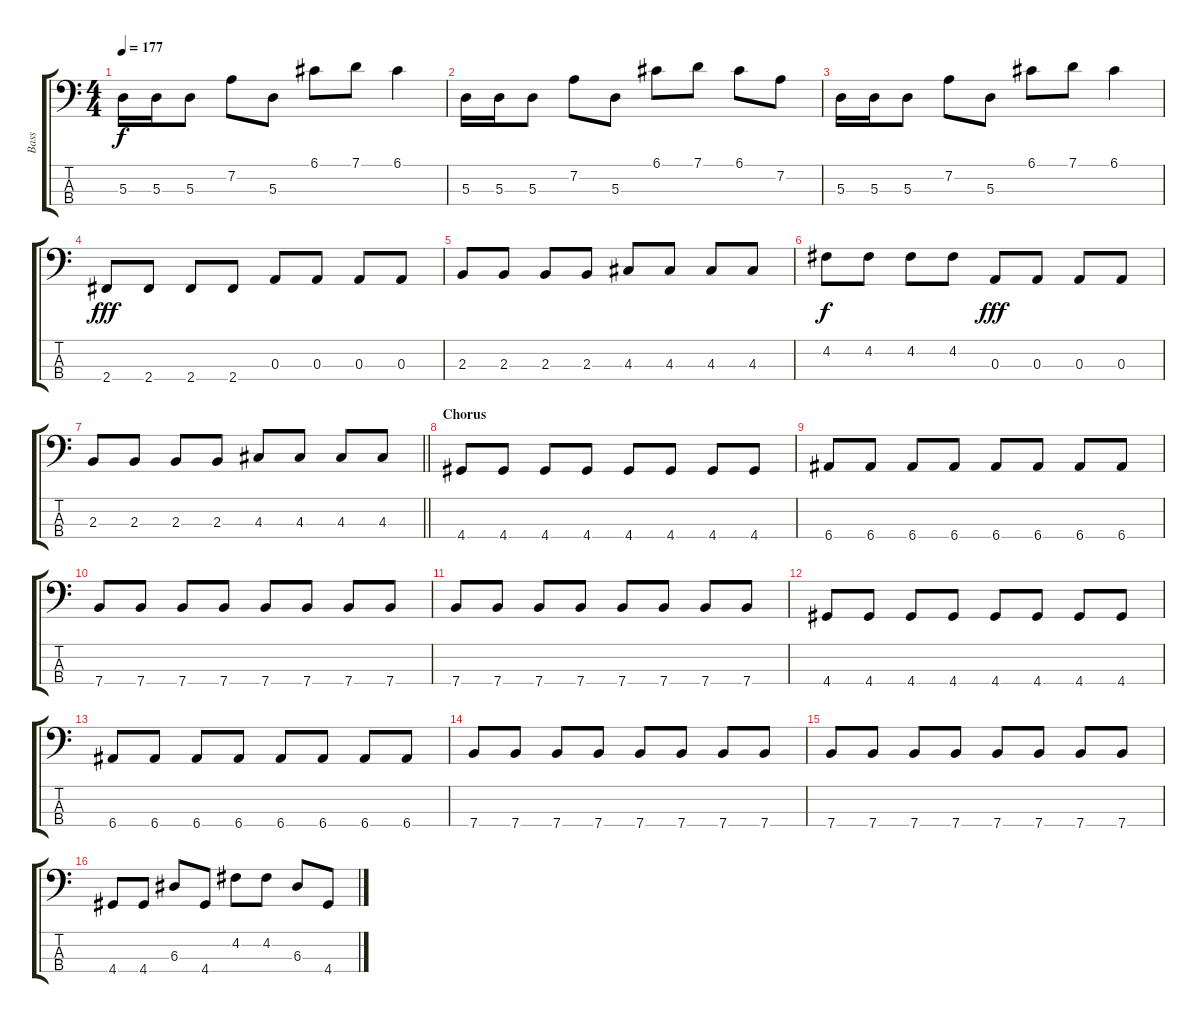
\track ("Bass" "Bass") {instrument electricbasspick}
\staff {score tabs}
\tuning (G2 D2 A1 E1) {hide}
\ts (4 4)
\tempo 177
\clef f4
\ks c
5.3.16{dy f} 5.3.16 5.3.8 7.2.8 5.3.8 6.1.8 7.1.8 6.1.4 |
5.3.16 5.3.16 5.3.8 7.2.8 5.3.8 6.1.8 7.1.8 6.1.8 7.2.8 |
5.3.16 5.3.16 5.3.8 7.2.8 5.3.8 6.1.8 7.1.8 6.1.4 |
2.4.8{dy fff} 2.4.8 2.4.8 2.4.8 0.3.8 0.3.8 0.3.8 0.3.8 |
2.3.8 2.3.8 2.3.8 2.3.8 4.3.8 4.3.8 4.3.8 4.3.8 |
4.2.8{dy f} 4.2.8 4.2.8 4.2.8 0.3.8{dy fff} 0.3.8 0.3.8 0.3.8 |
\barLineRight lightlight
2.3.8 2.3.8 2.3.8 2.3.8 4.3.8 4.3.8 4.3.8 4.3.8 |
\section ("" "Chorus")
4.4.8 4.4.8 4.4.8 4.4.8 4.4.8 4.4.8 4.4.8 4.4.8 |
6.4.8 6.4.8 6.4.8 6.4.8 6.4.8 6.4.8 6.4.8 6.4.8 |
7.4.8 7.4.8 7.4.8 7.4.8 7.4.8 7.4.8 7.4.8 7.4.8 |
7.4.8 7.4.8 7.4.8 7.4.8 7.4.8 7.4.8 7.4.8 7.4.8 |
4.4.8 4.4.8 4.4.8 4.4.8 4.4.8 4.4.8 4.4.8 4.4.8 |
6.4.8 6.4.8 6.4.8 6.4.8 6.4.8 6.4.8 6.4.8 6.4.8 |
7.4.8 7.4.8 7.4.8 7.4.8 7.4.8 7.4.8 7.4.8 7.4.8 |
7.4.8 7.4.8 7.4.8 7.4.8 7.4.8 7.4.8 7.4.8 7.4.8 |
4.4.8 4.4.8 6.3.8 4.4.8 4.2.8 4.2.8 6.3.8 4.4.8
